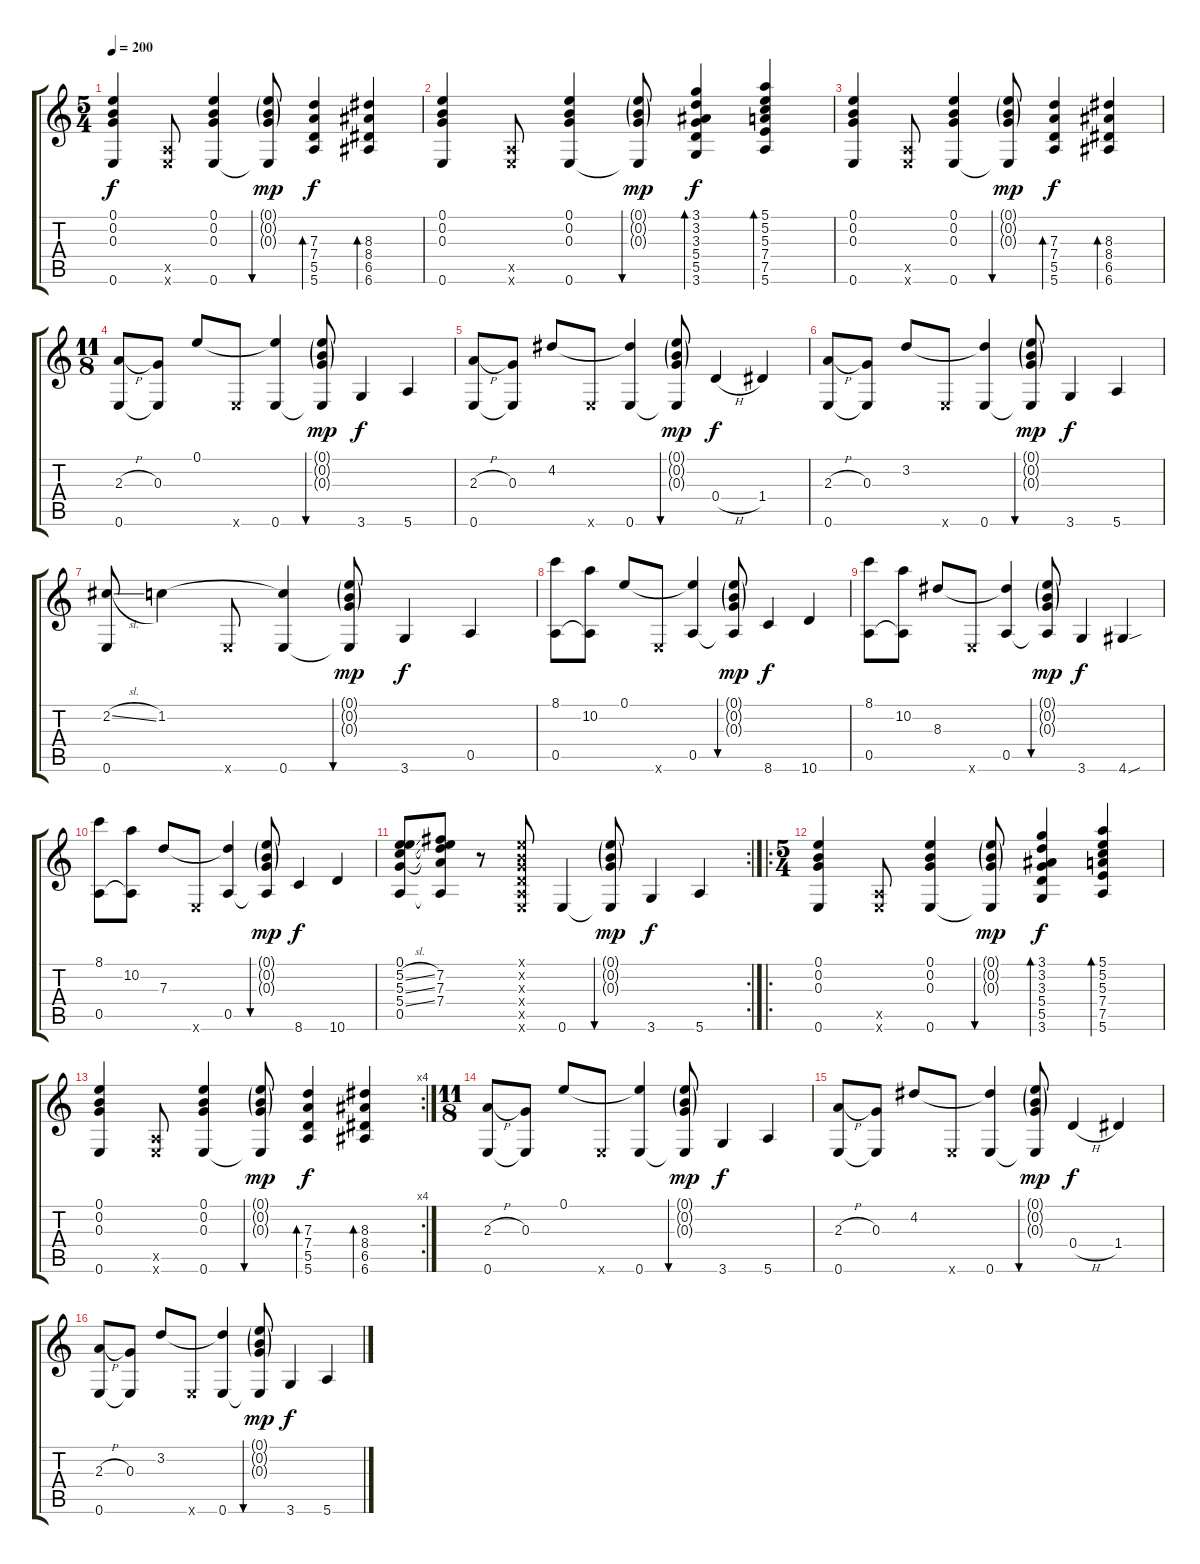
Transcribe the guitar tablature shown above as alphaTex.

\track "" {instrument acousticguitarnylon}
\staff {score tabs}
\tuning (E4 B3 G3 D3 A2 E2) {hide}
\ts (5 4)
\tempo 200
\clef g2
\ks c
(0.1 0.2 0.3 0.6).4{dy f} (0.5{x} 0.6{x}).8 (0.1 0.2 0.3 0.6).4 (0.1{g} 0.2{g} 0.3{g} 0.6{t}).8{bu 60 dy mp} (7.3 7.4 5.5 5.6).4{bd 60 dy f} (8.3 8.4 6.5 6.6).4{bd 60} |
(0.1 0.2 0.3 0.6).4 (0.5{x} 0.6{x}).8 (0.1 0.2 0.3 0.6).4 (0.1{g} 0.2{g} 0.3{g} 0.6{t}).8{bu 60 dy mp} (3.1 3.2 3.3 5.4 5.5 3.6).4{bd 60 dy f} (5.1 5.2 5.3 7.4 7.5 5.6).4{bd 60} |
(0.1 0.2 0.3 0.6).4 (0.5{x} 0.6{x}).8 (0.1 0.2 0.3 0.6).4 (0.1{g} 0.2{g} 0.3{g} 0.6{t}).8{bu 60 dy mp} (7.3 7.4 5.5 5.6).4{bd 60 dy f} (8.3 8.4 6.5 6.6).4{bd 60} |
\ts (11 8)
(2.3{h} 0.6).8 (0.3 0.6{t}).8 0.1.8 0.6{x}.8 (0.1{t} 0.6).4 (0.1{g} 0.2{g} 0.3{g} 0.6{t}).8{bu 60 dy mp} 3.6.4{dy f} 5.6.4 |
(2.3{h} 0.6).8 (0.3 0.6{t}).8 4.2.8 0.6{x}.8 (4.2{t} 0.6).4 (0.1{g} 0.2{g} 0.3{g} 0.6{t}).8{bu 60 dy mp} 0.4{h}.4{dy f} 1.4.4 |
(2.3{h} 0.6).8 (0.3 0.6{t}).8 3.2.8 0.6{x}.8 (3.2{t} 0.6).4 (0.1{g} 0.2{g} 0.3{g} 0.6{t}).8{bu 60 dy mp} 3.6.4{dy f} 5.6.4 |
(2.2{sl} 0.6).8 1.2.4 0.6{x}.8 (1.2{t} 0.6).4 (0.1{g} 0.2{g} 0.3{g} 0.6{t}).8{bu 60 dy mp} 3.6.4{dy f} 0.5.4 |
(8.1 0.5).8 (10.2 0.5{t}).8 0.1.8 0.6{x}.8 (0.1{t} 0.5).4 (0.1{g} 0.2{g} 0.3{g} 0.5{t}).8{bu 60 dy mp} 8.6.4{dy f} 10.6.4 |
(8.1 0.5).8 (10.2 0.5{t}).8 8.3.8 0.6{x}.8 (8.3{t} 0.5).4 (0.1{g} 0.2{g} 0.3{g} 0.5{t}).8{bu 60 dy mp} 3.6.4{dy f} 4.6{sou}.4 |
(8.1 0.5).8 (10.2 0.5{t}).8 7.3.8 0.6{x}.8 (7.3{t} 0.5).4 (0.1{g} 0.2{g} 0.3{g} 0.5{t}).8{bu 60 dy mp} 8.6.4{dy f} 10.6.4 |
\rc 2
(0.1 5.2{sl} 5.3{sl} 5.4{sl} 0.5).8 (0.1{t} 7.2 7.3 7.4 0.5{t}).8 r.8 (0.1{x} 0.2{x} 0.3{x} 0.4{x} 0.5{x} 0.6{x}).8 0.6.4 (0.1{g} 0.2{g} 0.3{g} 0.6{t}).8{bu 60 dy mp} 3.6.4{dy f} 5.6.4 |
\ro
\ts (5 4)
(0.1 0.2 0.3 0.6).4 (0.5{x} 0.6{x}).8 (0.1 0.2 0.3 0.6).4 (0.1{g} 0.2{g} 0.3{g} 0.6{t}).8{bu 60 dy mp} (3.1 3.2 3.3 5.4 5.5 3.6).4{bd 60 dy f} (5.1 5.2 5.3 7.4 7.5 5.6).4{bd 60} |
\rc 4
(0.1 0.2 0.3 0.6).4 (0.5{x} 0.6{x}).8 (0.1 0.2 0.3 0.6).4 (0.1{g} 0.2{g} 0.3{g} 0.6{t}).8{bu 60 dy mp} (7.3 7.4 5.5 5.6).4{bd 60 dy f} (8.3 8.4 6.5 6.6).4{bd 60} |
\ts (11 8)
(2.3{h} 0.6).8 (0.3 0.6{t}).8 0.1.8 0.6{x}.8 (0.1{t} 0.6).4 (0.1{g} 0.2{g} 0.3{g} 0.6{t}).8{bu 60 dy mp} 3.6.4{dy f} 5.6.4 |
(2.3{h} 0.6).8 (0.3 0.6{t}).8 4.2.8 0.6{x}.8 (4.2{t} 0.6).4 (0.1{g} 0.2{g} 0.3{g} 0.6{t}).8{bu 60 dy mp} 0.4{h}.4{dy f} 1.4.4 |
(2.3{h} 0.6).8 (0.3 0.6{t}).8 3.2.8 0.6{x}.8 (3.2{t} 0.6).4 (0.1{g} 0.2{g} 0.3{g} 0.6{t}).8{bu 60 dy mp} 3.6.4{dy f} 5.6.4
